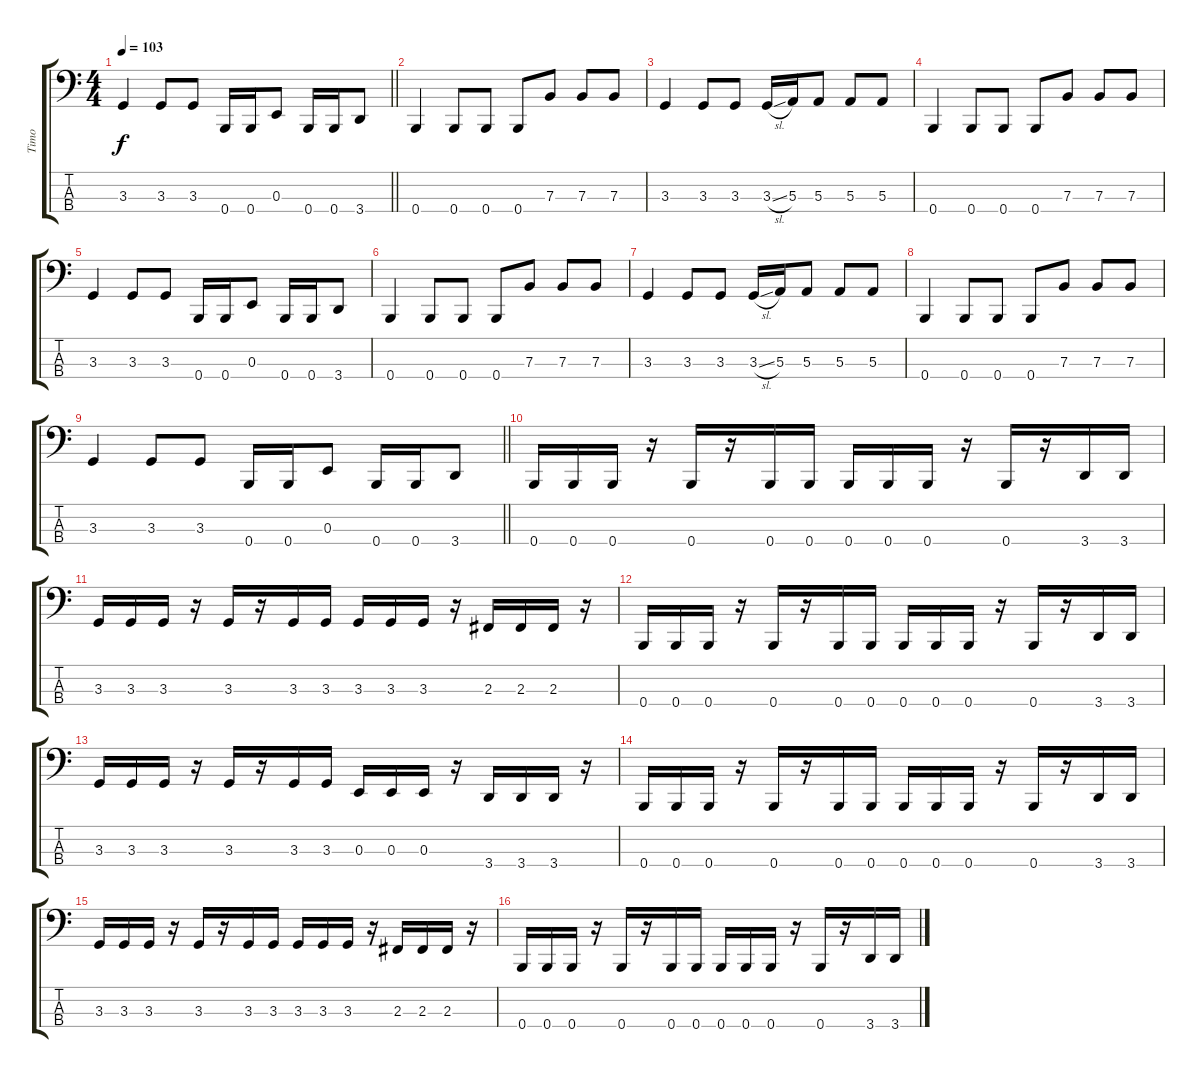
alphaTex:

\track ("Timo" "Timo") {instrument electricbassfinger}
\staff {score tabs}
\tuning (D2 A1 E1 B0) {hide}
\ts (4 4)
\tempo 103
\clef f4
\barLineRight lightlight
\ks c
3.3.4{dy f} 3.3.8 3.3.8 0.4.16 0.4.16 0.3.8 0.4.16 0.4.16 3.4.8 |
0.4.4 0.4.8 0.4.8 0.4.8 7.3.8 7.3.8 7.3.8 |
3.3.4 3.3.8 3.3.8 3.3{sl}.16 5.3.16 5.3.8 5.3.8 5.3.8 |
0.4.4 0.4.8 0.4.8 0.4.8 7.3.8 7.3.8 7.3.8 |
3.3.4 3.3.8 3.3.8 0.4.16 0.4.16 0.3.8 0.4.16 0.4.16 3.4.8 |
0.4.4 0.4.8 0.4.8 0.4.8 7.3.8 7.3.8 7.3.8 |
3.3.4 3.3.8 3.3.8 3.3{sl}.16 5.3.16 5.3.8 5.3.8 5.3.8 |
0.4.4 0.4.8 0.4.8 0.4.8 7.3.8 7.3.8 7.3.8 |
\barLineRight lightlight
3.3.4 3.3.8 3.3.8 0.4.16 0.4.16 0.3.8 0.4.16 0.4.16 3.4.8 |
0.4.16 0.4.16 0.4.16 r.16 0.4.16 r.16 0.4.16 0.4.16 0.4.16 0.4.16 0.4.16 r.16 0.4.16 r.16 3.4.16 3.4.16 |
3.3.16 3.3.16 3.3.16 r.16 3.3.16 r.16 3.3.16 3.3.16 3.3.16 3.3.16 3.3.16 r.16 2.3.16 2.3.16 2.3.16 r.16 |
0.4.16 0.4.16 0.4.16 r.16 0.4.16 r.16 0.4.16 0.4.16 0.4.16 0.4.16 0.4.16 r.16 0.4.16 r.16 3.4.16 3.4.16 |
3.3.16 3.3.16 3.3.16 r.16 3.3.16 r.16 3.3.16 3.3.16 0.3.16 0.3.16 0.3.16 r.16 3.4.16 3.4.16 3.4.16 r.16 |
0.4.16 0.4.16 0.4.16 r.16 0.4.16 r.16 0.4.16 0.4.16 0.4.16 0.4.16 0.4.16 r.16 0.4.16 r.16 3.4.16 3.4.16 |
3.3.16 3.3.16 3.3.16 r.16 3.3.16 r.16 3.3.16 3.3.16 3.3.16 3.3.16 3.3.16 r.16 2.3.16 2.3.16 2.3.16 r.16 |
0.4.16 0.4.16 0.4.16 r.16 0.4.16 r.16 0.4.16 0.4.16 0.4.16 0.4.16 0.4.16 r.16 0.4.16 r.16 3.4.16 3.4.16
